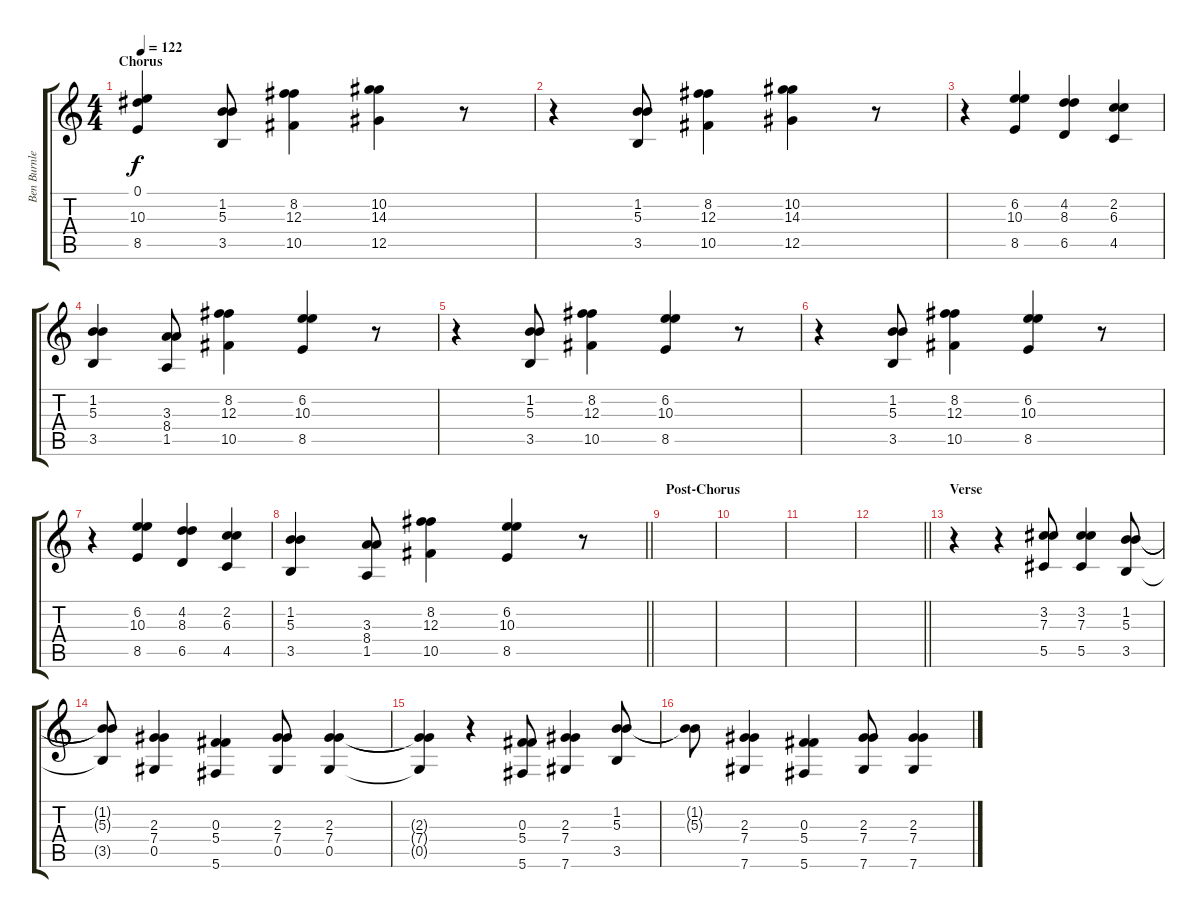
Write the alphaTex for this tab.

\track ("Ben Burnley [Vocals]" "Ben Burnle") {instrument acousticguitarsteel}
\staff {score tabs}
\tuning (Eb4 Bb3 Gb3 Db3 Ab2 Db2) {hide}
\ts (4 4)
\section ("" "Chorus")
\tempo 122
\clef g2
\ks c
(0.1{t} 10.3{t} 8.5{t}).4{dy f} (1.2 5.3 3.5).8 (8.2 12.3 10.5).4 (10.2 14.3 12.5).4 r.8 |
r.4 (1.2 5.3 3.5).8 (8.2 12.3 10.5).4 (10.2 14.3 12.5).4 r.8 |
r.4 (6.2 10.3 8.5).4 (4.2 8.3 6.5).4 (2.2 6.3 4.5).4 |
(1.2 5.3 3.5).4 (3.3 8.4 1.5).8 (8.2 12.3 10.5).4 (6.2 10.3 8.5).4 r.8 |
r.4 (1.2 5.3 3.5).8 (8.2 12.3 10.5).4 (6.2 10.3 8.5).4 r.8 |
r.4 (1.2 5.3 3.5).8 (8.2 12.3 10.5).4 (6.2 10.3 8.5).4 r.8 |
r.4 (6.2 10.3 8.5).4 (4.2 8.3 6.5).4 (2.2 6.3 4.5).4 |
\barLineRight lightlight
(1.2 5.3 3.5).4 (3.3 8.4 1.5).8 (8.2 12.3 10.5).4 (6.2 10.3 8.5).4 r.8 |
\section ("" "Post-Chorus")
|
|
|
\barLineRight lightlight
|
\section ("" "Verse")
r.4 r.4 (3.2 7.3 5.5).8 (3.2 7.3 5.5).4 (1.2 5.3 3.5).8 |
(1.2{t} 5.3{t} 3.5{t}).8 (2.3 7.4 0.5).4 (0.3 5.4 5.6).4 (2.3 7.4 0.5).8 (2.3 7.4 0.5).4 |
(2.3{t} 7.4{t} 0.5{t}).4 r.4 (0.3 5.4 5.6).8 (2.3 7.4 7.6).4 (1.2 5.3 3.5).8 |
(1.2{t} 5.3{t}).8 (2.3 7.4 7.6).4 (0.3 5.4 5.6).4 (2.3 7.4 7.6).8 (2.3 7.4 7.6).4
